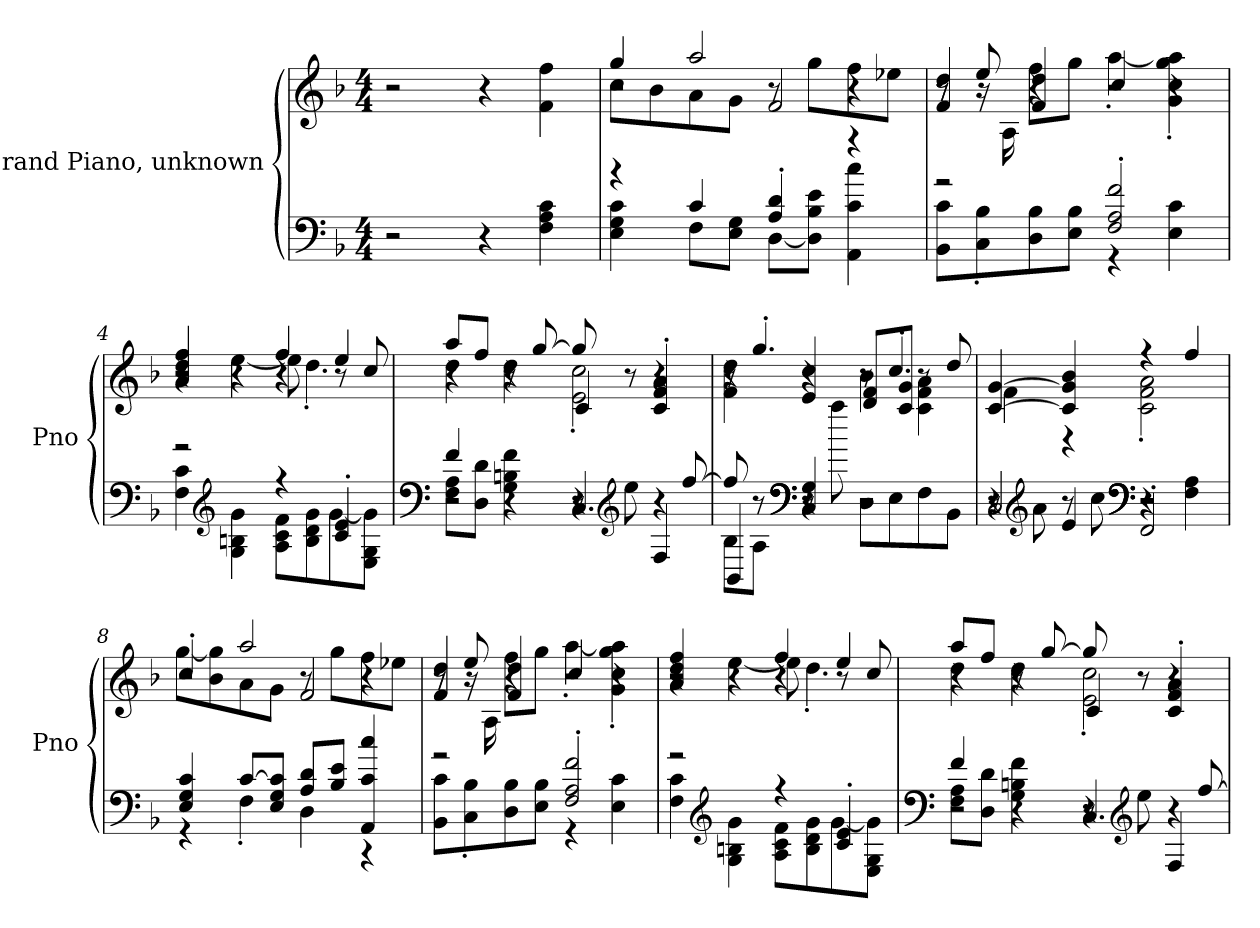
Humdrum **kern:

**kern	**kern
*part1	*part1
*staff2	*staff1
*I"Grand Piano, unknown	*
*I'Pno	*
*clefF4	*clefG2
*k[b-]	*k[b-]
*M4/4	*M4/4
*MM120	*MM120
=1	=1
2r	2r
4r	4r
4F\ 4A\ 4c\	4f\ 4ff\
=2	=2
*^	*^
*	*	*	*^
4r	4E\ 4G\ 4c\	4gg/	8cc\L	2r
.	.	.	8b-\	.
4c/	8F\L	2aa/	8a\	.
.	8E\ 8G\J	.	8g\J	.
4A/' 4d/'	[8D\L	.	8r	2f/
.	8D\] 8B-\ 8e\J	.	8gg\L	.
4r	4AA\ 4c\ 4cc\	4r	8ff\	.
.	.	.	8ee-X\J	.
=3	=3	=3	=3	=3
2r	8BB-\ 8c\L	8r	8r	4f/ 4dd/
.	8C\' 8B-\'	8ee/	16r	.
.	.	.	16A\	.
.	8D\ 8B-\	4r	8ff\L	4f/ 4dd/
.	8E\ 8B-\J	.	8gg\J	.
2F/' 2A/' 2f/'	4r	2r	[4aa'\	4cc/
.	4E\ 4c\	.	4g\' 4cc\' 4gg\' 4aa\]'	4r
=4	=4	=4	=4	=4
2r	4F\ 4c\	2r	4r	4a/ 4dd/ 4ff/
*clefG2	*	*	*	*
.	4G\ 4Bn\ 4g\	.	[4ee\	4r
4r	8A\ 8c\ 8f\L	4ff/	8ee\]	4r
.	8B\ 8d\ 8g\	.	4.dd'\	.
4c/' 4e/'	[8g\	4ee/	.	8r
.	8E\ 8G\ 8g\]J	.	.	8cc/
*v	*v	*	*	*
!!LO:LB:g=z	!!	!!
=5	=5	=5	=5
*clefF4	*	*	*
*^	*	*	*
*	*^	*	*	*
4f/	8F\ 8A\L	2r	4r	4dd\	8aa/L
.	8D\ 8d\J	.	.	.	8ff/J
4r	4G\ 4Bn\ 4f\	.	8r	4dd\	4r
.	.	.	[8gg/	.	.
4.C/	8r	4r	8gg/]	2e\' 2cc\'	4c/
*clefG2	*	*	*	*	*
.	8ee\	.	8r	.	.
.	4r	4F/	4r	.	4c/' 4f/' 4a/'
[8ff/	.	.	.	.	.
=6	=6	=6	=6	=6	=6
8ff/]	8B-\L	4BB-/	8r	4f\ 4dd\	4r
8r	8A\J	.	4.gg'/	.	.
*clefF4	*	*	*	*	*
4r	8r	4C/ 4G/	.	4r	4e/ 4cc/
.	8aa\	.	.	.	.
2r	8D\L	2r	8r	4b-\	8d/ 8f/L
.	8E\	.	4.cc'/	.	8c/ 8g/J
.	8F\	.	.	4c\ 4f\ 4a\	8r
.	8BB-\J	.	.	.	8dd/
*	*	*	*	*v	*v
=7	=7	=7	=7	=7
4r	8r	2C/	[4c/ [4g/	4f\
*clefG2	*	*	*	*
.	8a\	.	.	.
4e/	8r	.	4c/] 4g/] 4b-/	4r
.	8cc\	.	.	.
*clefF4	*	*	*	*
2r	4r	2FF'/	4r	2c\' 2f\' 2a\'
.	4F\ 4A\	.	4ff/	.
*	*v	*v	*	*
!!LO:LB:g=z
=8	=8	=8	=8
*	*	*	*^
4E/ 4G/ 4c/	4r	4cc'/	[8gg\L	2r
.	.	.	8b-\ 8gg\]	.
[8c/L	4F'\	2aa/	8a\	.
8E/ 8G/ 8c/]J	.	.	8g\J	.
8A/ 8d/L	4D\	.	8r	2f/
8B-/ 8e/J	.	.	8gg\L	.
4AA/ 4c/ 4cc/	4r	4r	8ff\	.
.	.	.	8ee-X\J	.
=9	=9	=9	=9	=9
2r	8BB-\ 8c\L	8r	8r	4f/ 4dd/
.	8C\' 8B-\'	8ee/	16r	.
.	.	.	16A\	.
.	8D\ 8B-\	4r	8ff\L	4f/ 4dd/
.	8E\ 8B-\J	.	8gg\J	.
2F/' 2A/' 2f/'	4r	2r	[4aa'\	4cc/
.	4E\ 4c\	.	4g\' 4cc\' 4gg\' 4aa\]'	4r
=10	=10	=10	=10	=10
2r	4F\ 4c\	2r	4r	4a/ 4dd/ 4ff/
*clefG2	*	*	*	*
.	4G\ 4Bn\ 4g\	.	[4ee\	4r
4r	8A\ 8c\ 8f\L	4ff/	8ee\]	4r
.	8B\ 8d\ 8g\	.	4.dd'\	.
4c/' 4e/'	[8g\	4ee/	.	8r
.	8E\ 8G\ 8g\]J	.	.	8cc/
*v	*v	*	*	*
!!LO:LB:g=z	!!	!!
=11	=11	=11	=11
*clefF4	*	*	*
*^	*	*	*
*	*^	*	*	*
4f/	8F\ 8A\L	2r	4r	4dd\	8aa/L
.	8D\ 8d\J	.	.	.	8ff/J
4r	4G\ 4Bn\ 4f\	.	8r	4dd\	4r
.	.	.	[8gg/	.	.
4.C/	8r	4r	8gg/]	2e\' 2cc\'	4c/
*clefG2	*	*	*	*	*
.	8ee\	.	8r	.	.
.	4r	4F/	4r	.	4c/' 4f/' 4a/'
[8ff/	.	.	.	.	.
*v	*v	*v	*	*	*
*	*v	*v	*v
=	=
*-	*-
